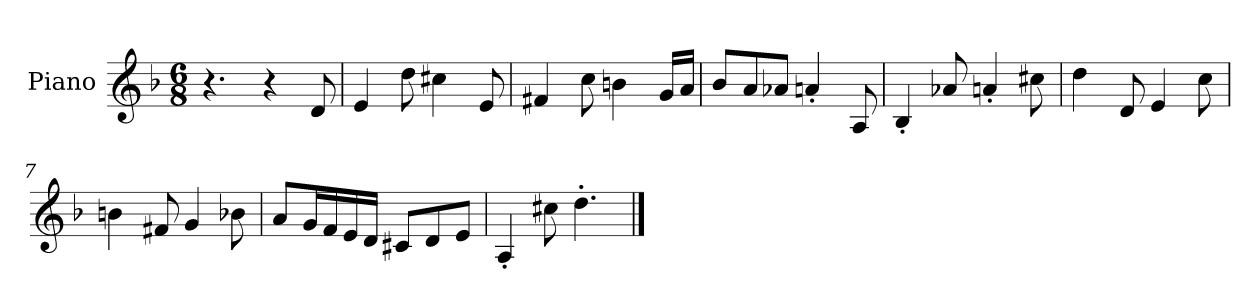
**kern
*part1
*staff1
*I"Piano
*I'Pno.
*clefG2
*k[b-]
*M6/8
*MM120
=1
4.r
4r
8d/
=2
4e/
8dd\
4cc#X\
8e/
=3
4f#X/
8cc\
4bn\
16g/LL
16a/JJ
=4
8b-/L
8a/
8a-X/J
4an'/
8A/
=5
4B-'/
8a-X/
4an'/
8cc#X\
=6
4dd\
8d/
4e/
8cc\
=7
4bn\
8f#X/
4g/
8b-X\
!!LO:LB:g=z
=8
8a/L
16g/L
16f/
16e/
16d/JJ
8c#X/L
8d/
8e/J
=9
4A'/
8cc#X\
4.dd'\
==
*-
